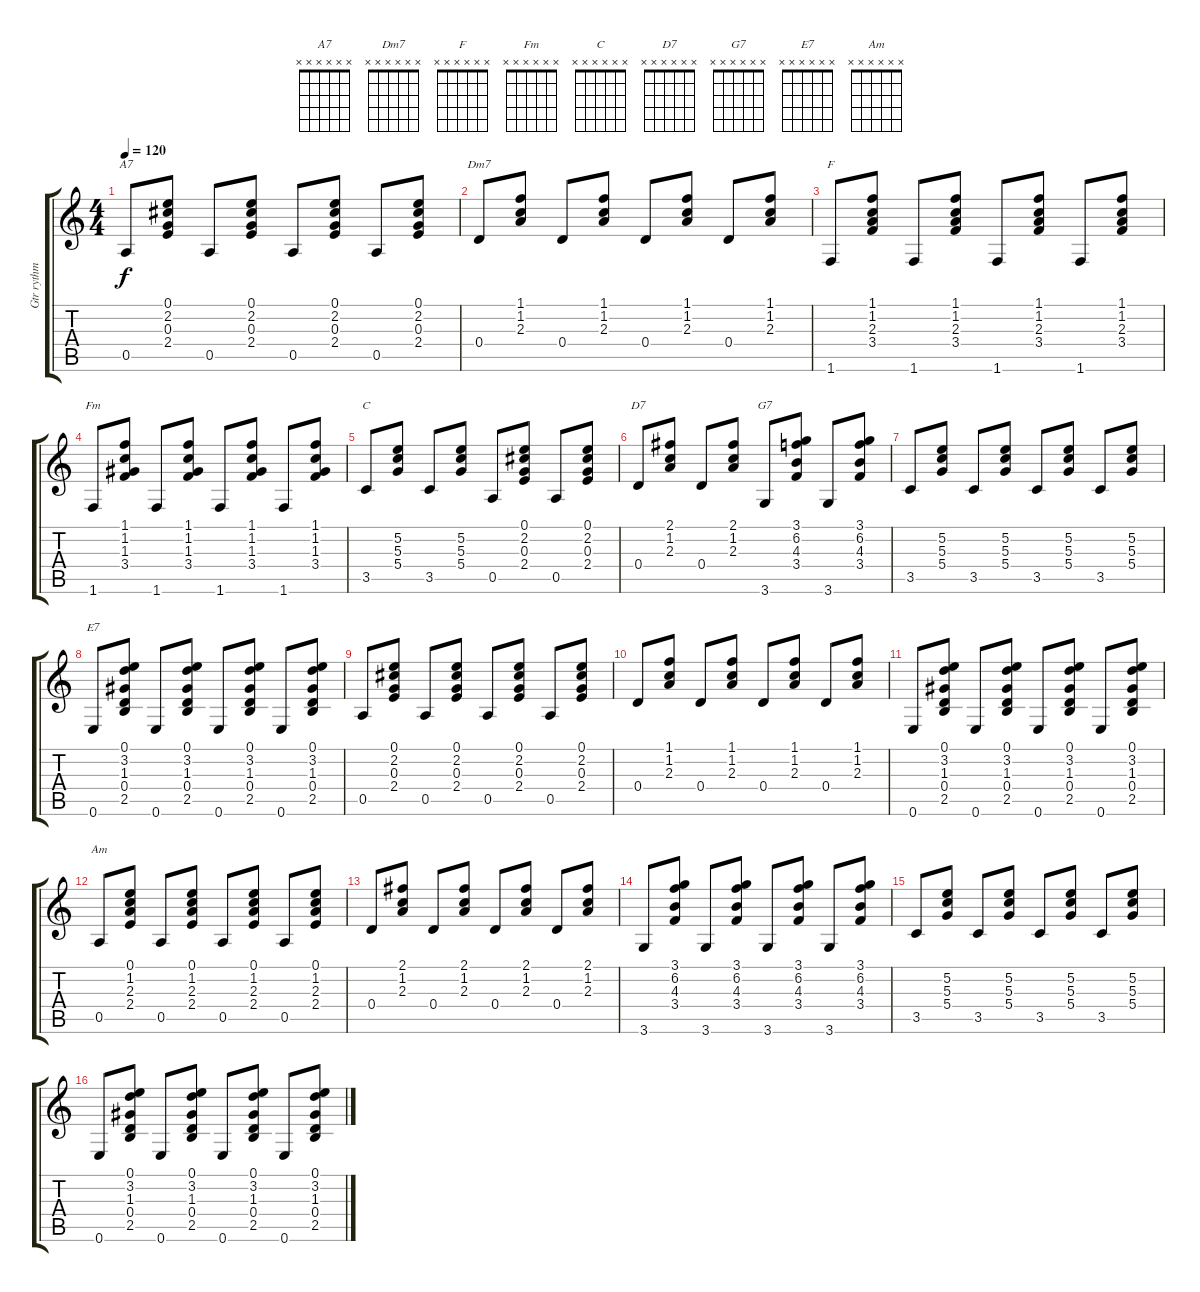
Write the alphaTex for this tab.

\track ("Gtr rythm" "Gtr rythm") {instrument acousticguitarsteel}
\staff {score tabs}
\tuning (E4 B3 G3 D3 A2 E2) {hide}
\chord ("A7" x x x x x x) {firstfret 0}
\chord ("Dm7" x x x x x x) {firstfret 0}
\chord ("F" x x x x x x) {firstfret 0}
\chord ("Fm" x x x x x x) {firstfret 0}
\chord ("C" x x x x x x) {firstfret 0}
\chord ("D7" x x x x x x) {firstfret 0}
\chord ("G7" x x x x x x) {firstfret 0}
\chord ("E7" x x x x x x) {firstfret 0}
\chord ("Am" x x x x x x) {firstfret 0}
\ts (4 4)
\tempo 120
\clef g2
\ks c
0.5.8{ch "A7" dy f} (0.1 2.2 0.3 2.4).8 0.5.8 (0.1 2.2 0.3 2.4).8 0.5.8 (0.1 2.2 0.3 2.4).8 0.5.8 (0.1 2.2 0.3 2.4).8 |
0.4.8{ch "Dm7"} (1.1 1.2 2.3).8 0.4.8 (1.1 1.2 2.3).8 0.4.8 (1.1 1.2 2.3).8 0.4.8 (1.1 1.2 2.3).8 |
1.6.8{ch "F"} (1.1 1.2 2.3 3.4).8 1.6.8 (1.1 1.2 2.3 3.4).8 1.6.8 (1.1 1.2 2.3 3.4).8 1.6.8 (1.1 1.2 2.3 3.4).8 |
1.6.8{ch "Fm"} (1.1 1.2 1.3 3.4).8 1.6.8 (1.1 1.2 1.3 3.4).8 1.6.8 (1.1 1.2 1.3 3.4).8 1.6.8 (1.1 1.2 1.3 3.4).8 |
3.5.8{ch "C"} (5.2 5.3 5.4).8 3.5.8 (5.2 5.3 5.4).8 0.5.8 (0.1 2.2 0.3 2.4).8 0.5.8 (0.1 2.2 0.3 2.4).8 |
0.4.8{ch "D7"} (2.1 1.2 2.3).8 0.4.8 (2.1 1.2 2.3).8 3.6.8{ch "G7"} (3.1 6.2 4.3 3.4).8 3.6.8 (3.1 6.2 4.3 3.4).8 |
3.5.8 (5.2 5.3 5.4).8 3.5.8 (5.2 5.3 5.4).8 3.5.8 (5.2 5.3 5.4).8 3.5.8 (5.2 5.3 5.4).8 |
0.6.8{ch "E7"} (0.1 3.2 1.3 0.4 2.5).8 0.6.8 (0.1 3.2 1.3 0.4 2.5).8 0.6.8 (0.1 3.2 1.3 0.4 2.5).8 0.6.8 (0.1 3.2 1.3 0.4 2.5).8 |
0.5.8 (0.1 2.2 0.3 2.4).8 0.5.8 (0.1 2.2 0.3 2.4).8 0.5.8 (0.1 2.2 0.3 2.4).8 0.5.8 (0.1 2.2 0.3 2.4).8 |
0.4.8 (1.1 1.2 2.3).8 0.4.8 (1.1 1.2 2.3).8 0.4.8 (1.1 1.2 2.3).8 0.4.8 (1.1 1.2 2.3).8 |
0.6.8 (0.1 3.2 1.3 0.4 2.5).8 0.6.8 (0.1 3.2 1.3 0.4 2.5).8 0.6.8 (0.1 3.2 1.3 0.4 2.5).8 0.6.8 (0.1 3.2 1.3 0.4 2.5).8 |
0.5.8{ch "Am"} (0.1 1.2 2.3 2.4).8 0.5.8 (0.1 1.2 2.3 2.4).8 0.5.8 (0.1 1.2 2.3 2.4).8 0.5.8 (0.1 1.2 2.3 2.4).8 |
0.4.8 (2.1 1.2 2.3).8 0.4.8 (2.1 1.2 2.3).8 0.4.8 (2.1 1.2 2.3).8 0.4.8 (2.1 1.2 2.3).8 |
3.6.8 (3.1 6.2 4.3 3.4).8 3.6.8 (3.1 6.2 4.3 3.4).8 3.6.8 (3.1 6.2 4.3 3.4).8 3.6.8 (3.1 6.2 4.3 3.4).8 |
3.5.8 (5.2 5.3 5.4).8 3.5.8 (5.2 5.3 5.4).8 3.5.8 (5.2 5.3 5.4).8 3.5.8 (5.2 5.3 5.4).8 |
0.6.8 (0.1 3.2 1.3 0.4 2.5).8 0.6.8 (0.1 3.2 1.3 0.4 2.5).8 0.6.8 (0.1 3.2 1.3 0.4 2.5).8 0.6.8 (0.1 3.2 1.3 0.4 2.5).8
